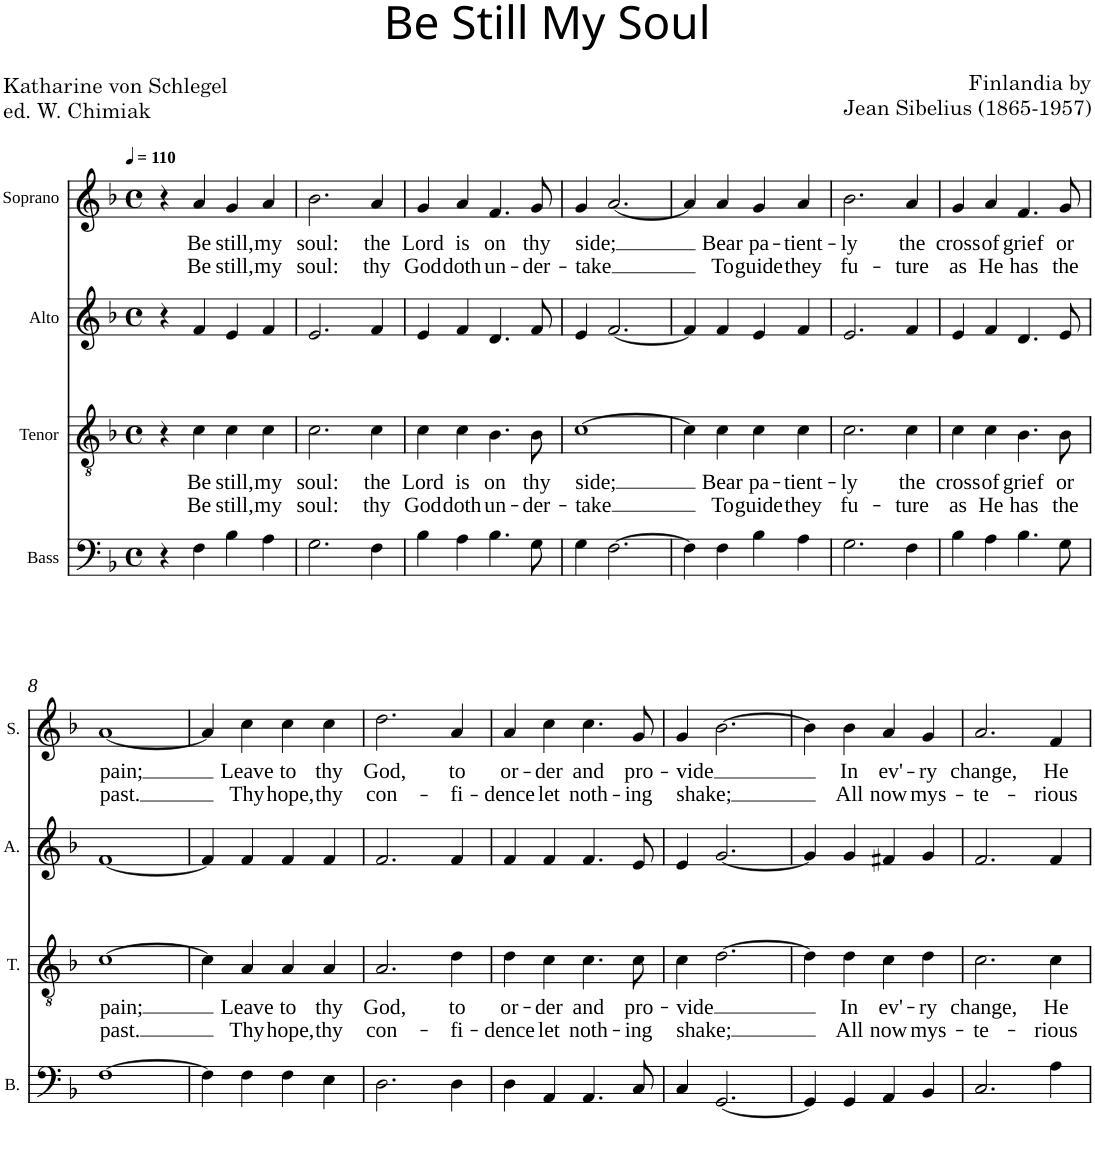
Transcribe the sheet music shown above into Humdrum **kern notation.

**kern	**kern	**text	**text	**kern	**kern	**text	**text
*part4	*part3	*part3	*part3	*part2	*part1	*part1	*part1
*staff4	*staff3	*staff3	*staff3	*staff2	*staff1	*staff1	*staff1
*I"Bass	*I"Tenor	*	*	*I"Alto	*I"Soprano	*	*
*I'B.	*I'T.	*	*	*I'A.	*I'S.	*	*
*clefF4	*clefGv2	*	*	*clefG2	*clefG2	*	*
*k[b-]	*k[b-]	*	*	*k[b-]	*k[b-]	*	*
*F:	*F:	*	*	*F:	*F:	*	*
*M4/4	*M4/4	*	*	*M4/4	*M4/4	*	*
*met(c)	*met(c)	*	*	*met(c)	*met(c)	*	*
*MM110	*MM110	*	*	*MM110	*MM110	*	*
=1	=1	=1	=1	=1	=1	=1	=1
4r	4r	.	.	4r	4r	.	.
!	!	!LO:LY:b	!LO:LY:b	!	!	!LO:LY:b	!LO:LY:b
4F\	4c\	Be	Be	4f/	4a/	Be	Be
!	!	!LO:LY:b	!LO:LY:b	!	!	!LO:LY:b	!LO:LY:b
4B-\	4c\	still,	still,	4e/	4g/	still,	still,
!	!	!LO:LY:b	!LO:LY:b	!	!	!LO:LY:b	!LO:LY:b
4A\	4c\	my	my	4f/	4a/	my	my
=2	=2	=2	=2	=2	=2	=2	=2
!	!	!LO:LY:b	!LO:LY:b	!	!	!LO:LY:b	!LO:LY:b
2.G\	2.c\	soul:	soul:	2.e/	2.b-\	soul:	soul:
!	!	!LO:LY:b	!LO:LY:b	!	!	!LO:LY:b	!LO:LY:b
4F\	4c\	the	thy	4f/	4a/	the	thy
=3	=3	=3	=3	=3	=3	=3	=3
!	!	!LO:LY:b	!LO:LY:b	!	!	!LO:LY:b	!LO:LY:b
4B-\	4c\	Lord	God	4e/	4g/	Lord	God
!	!	!LO:LY:b	!LO:LY:b	!	!	!LO:LY:b	!LO:LY:b
4A\	4c\	is	doth	4f/	4a/	is	doth
!	!	!LO:LY:b	!LO:LY:b	!	!	!LO:LY:b	!LO:LY:b
4.B-\	4.B-\	on	un-	4.d/	4.f/	on	un-
!	!	!LO:LY:b	!LO:LY:b	!	!	!LO:LY:b	!LO:LY:b
8G\	8B-\	thy	-der-	8f/	8g/	thy	-der-
=4	=4	=4	=4	=4	=4	=4	=4
!	!	!LO:LY:b	!LO:LY:b	!	!	!LO:LY:b	!LO:LY:b
4G\	[1c	side;	-take	4e/	4g/	side;	-take
[2.F\	.	.	.	[2.f/	[2.a/	.	.
=5	=5	=5	=5	=5	=5	=5	=5
4F\]	4c\]	.	.	4f/]	4a/]	.	.
!	!	!LO:LY:b	!LO:LY:b	!	!	!LO:LY:b	!LO:LY:b
4F\	4c\	Bear	To	4f/	4a/	Bear	To
!	!	!LO:LY:b	!LO:LY:b	!	!	!LO:LY:b	!LO:LY:b
4B-\	4c\	pa-	guide	4e/	4g/	pa-	guide
!	!	!LO:LY:b	!LO:LY:b	!	!	!LO:LY:b	!LO:LY:b
4A\	4c\	-tient-	they	4f/	4a/	-tient-	they
=6	=6	=6	=6	=6	=6	=6	=6
!	!	!LO:LY:b	!LO:LY:b	!	!	!LO:LY:b	!LO:LY:b
2.G\	2.c\	-ly	fu-	2.e/	2.b-\	-ly	fu-
!	!	!LO:LY:b	!LO:LY:b	!	!	!LO:LY:b	!LO:LY:b
4F\	4c\	the	-ture	4f/	4a/	the	-ture
=7	=7	=7	=7	=7	=7	=7	=7
!	!	!LO:LY:b	!LO:LY:b	!	!	!LO:LY:b	!LO:LY:b
4B-\	4c\	cross	as	4e/	4g/	cross	as
!	!	!LO:LY:b	!LO:LY:b	!	!	!LO:LY:b	!LO:LY:b
4A\	4c\	of	He	4f/	4a/	of	He
!	!	!LO:LY:b	!LO:LY:b	!	!	!LO:LY:b	!LO:LY:b
4.B-\	4.B-\	grief	has	4.d/	4.f/	grief	has
!	!	!LO:LY:b	!LO:LY:b	!	!	!LO:LY:b	!LO:LY:b
8G\	8B-\	or	the	8e/	8g/	or	the
!!LO:LB:g=z
=8	=8	=8	=8	=8	=8	=8	=8
!	!	!LO:LY:b	!LO:LY:b	!	!	!LO:LY:b	!LO:LY:b
[1F	[1c	pain;	past.	[1f	[1a	pain;	past.
=9	=9	=9	=9	=9	=9	=9	=9
4F\]	4c\]	.	.	4f/]	4a/]	.	.
!	!	!LO:LY:b	!LO:LY:b	!	!	!LO:LY:b	!LO:LY:b
4F\	4A/	Leave	Thy	4f/	4cc\	Leave	Thy
!	!	!LO:LY:b	!LO:LY:b	!	!	!LO:LY:b	!LO:LY:b
4F\	4A/	to	hope,	4f/	4cc\	to	hope,
!	!	!LO:LY:b	!LO:LY:b	!	!	!LO:LY:b	!LO:LY:b
4E\	4A/	thy	thy	4f/	4cc\	thy	thy
=10	=10	=10	=10	=10	=10	=10	=10
!	!	!LO:LY:b	!LO:LY:b	!	!	!LO:LY:b	!LO:LY:b
2.D\	2.A/	God,	con-	2.f/	2.dd\	God,	con-
!	!	!LO:LY:b	!LO:LY:b	!	!	!LO:LY:b	!LO:LY:b
4D\	4d\	to	-fi-	4f/	4a/	to	-fi-
=11	=11	=11	=11	=11	=11	=11	=11
!	!	!LO:LY:b	!LO:LY:b	!	!	!LO:LY:b	!LO:LY:b
4D\	4d\	or-	-dence	4f/	4a/	or-	-dence
!	!	!LO:LY:b	!LO:LY:b	!	!	!LO:LY:b	!LO:LY:b
4AA/	4c\	-der	let	4f/	4cc\	-der	let
!	!	!LO:LY:b	!LO:LY:b	!	!	!LO:LY:b	!LO:LY:b
4.AA/	4.c\	and	noth-	4.f/	4.cc\	and	noth-
!	!	!LO:LY:b	!LO:LY:b	!	!	!LO:LY:b	!LO:LY:b
8C/	8c\	pro-	-ing	8e/	8g/	pro-	-ing
=12	=12	=12	=12	=12	=12	=12	=12
!	!	!LO:LY:b	!LO:LY:b	!	!	!LO:LY:b	!LO:LY:b
4C/	4c\	-vide	shake;	4e/	4g/	-vide	shake;
[2.GG/	[2.d\	.	.	[2.g/	[2.b-\	.	.
=13	=13	=13	=13	=13	=13	=13	=13
4GG/]	4d\]	.	.	4g/]	4b-\]	.	.
!	!	!LO:LY:b	!LO:LY:b	!	!	!LO:LY:b	!LO:LY:b
4GG/	4d\	In	All	4g/	4b-\	In	All
!	!	!LO:LY:b	!LO:LY:b	!	!	!LO:LY:b	!LO:LY:b
4AA/	4c\	ev'-	now	4f#X/	4a/	ev'-	now
!	!	!LO:LY:b	!LO:LY:b	!	!	!LO:LY:b	!LO:LY:b
4BB-/	4d\	-ry	mys-	4g/	4g/	-ry	mys-
=14	=14	=14	=14	=14	=14	=14	=14
!	!	!LO:LY:b	!LO:LY:b	!	!	!LO:LY:b	!LO:LY:b
2.C/	2.c\	change,	-te-	2.f/	2.a/	change,	-te-
!	!	!LO:LY:b	!LO:LY:b	!	!	!LO:LY:b	!LO:LY:b
4A\	4c\	He	-rious	4f/	4f/	He	-rious
=	=	=	=	=	=	=	=
*-	*-	*-	*-	*-	*-	*-	*-
